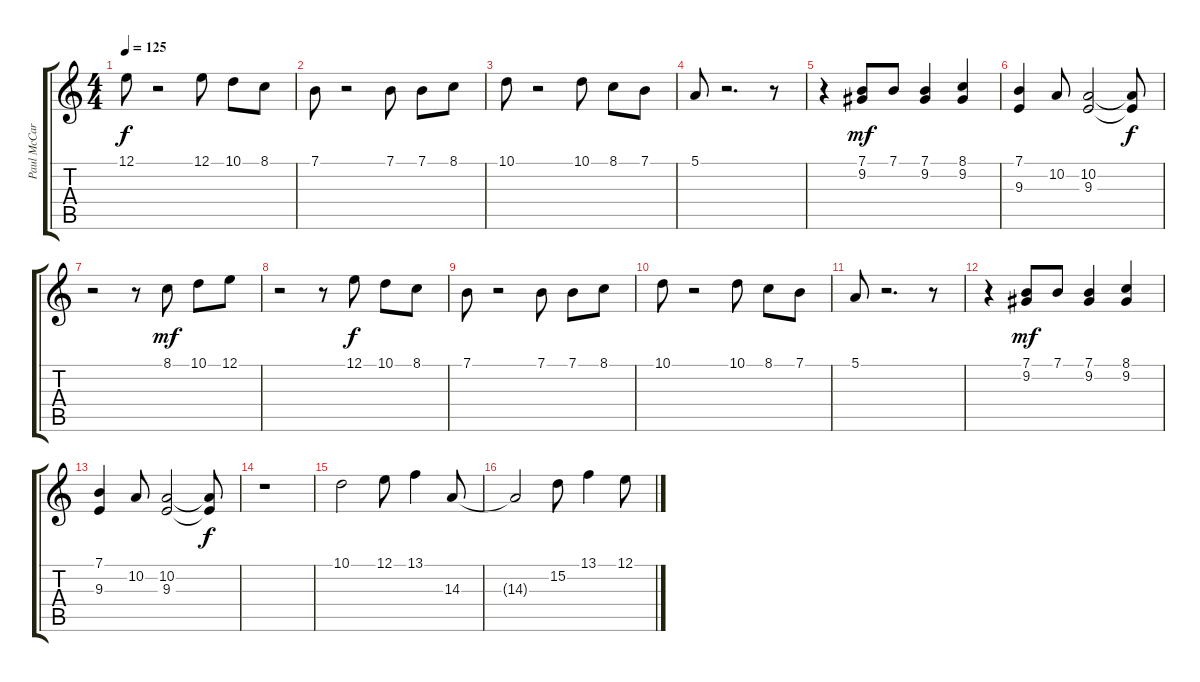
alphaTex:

\track ("Paul McCartney Vocals" "Paul McCar") {instrument flute}
\staff {score tabs}
\tuning (E4 B3 G3 D3 A2 E2) {hide}
\ts (4 4)
\tempo 125
\clef g2
\ks c
12.1{t}.8{dy f} r.2 12.1.8 10.1.8 8.1.8 |
7.1.8 r.2 7.1.8 7.1.8 8.1.8 |
10.1.8 r.2 10.1.8 8.1.8 7.1.8 |
5.1.8 r.2{d} r.8 |
r.4 (7.1 9.2).8{dy mf} 7.1.8 (7.1 9.2).4 (8.1 9.2).4 |
(7.1 9.3).4 10.2.8 (10.2 9.3).2 (10.2{t} 9.3{t}).8{dy f} |
r.2 r.8 8.1.8{dy mf} 10.1.8 12.1.8 |
r.2 r.8 12.1.8{dy f} 10.1.8 8.1.8 |
7.1.8 r.2 7.1.8 7.1.8 8.1.8 |
10.1.8 r.2 10.1.8 8.1.8 7.1.8 |
5.1.8 r.2{d} r.8 |
r.4 (7.1 9.2).8{dy mf} 7.1.8 (7.1 9.2).4 (8.1 9.2).4 |
(7.1 9.3).4 10.2.8 (10.2 9.3).2 (10.2{t} 9.3{t}).8{dy f} |
r.1 |
10.1.2 12.1.8 13.1.4 14.3.8 |
14.3{t}.2 15.2.8 13.1.4 12.1.8
